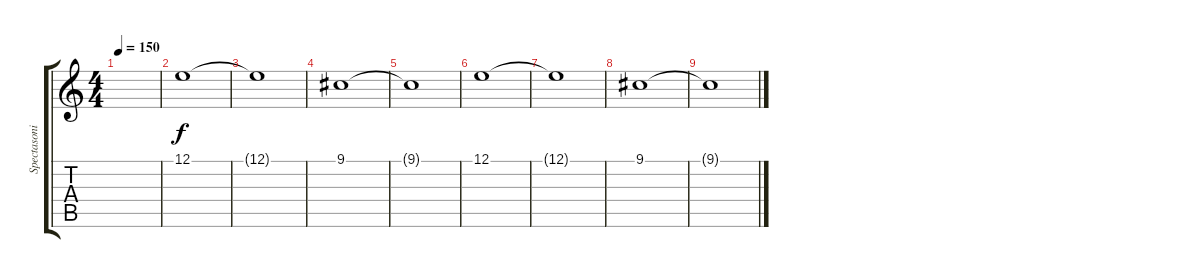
\track ("Spectasonics Omnisphere" "Spectasoni") {instrument choiraahs}
\staff {score tabs}
\tuning (E4 B3 G3 D3 A2 E2) {hide}
\ts (4 4)
\tempo 150
\clef g2
\ks c
|
12.1.1 |
12.1{t}.1 |
9.1.1 |
9.1{t}.1 |
12.1.1 |
12.1{t}.1 |
9.1.1 |
9.1{t}.1
